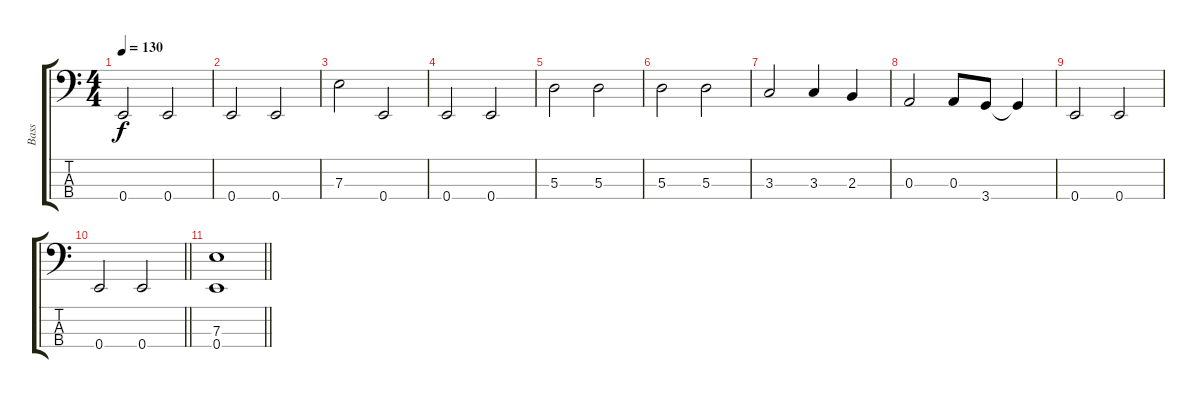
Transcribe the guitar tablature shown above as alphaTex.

\track ("Bass" "Bass") {instrument electricbasspick}
\staff {score tabs}
\tuning (G2 D2 A1 E1) {hide}
\ts (4 4)
\tempo 130
\clef f4
\ks c
0.4.2{dy f} 0.4.2 |
0.4.2 0.4.2 |
7.3.2 0.4.2 |
0.4.2 0.4.2 |
5.3.2 5.3.2 |
5.3.2 5.3.2 |
3.3.2 3.3.4 2.3.4 |
0.3.2 0.3.8 3.4.8 3.4{t}.4 |
0.4.2 0.4.2 |
\barLineRight lightlight
0.4.2 0.4.2 |
\barLineRight lightlight
(7.3 0.4).1
